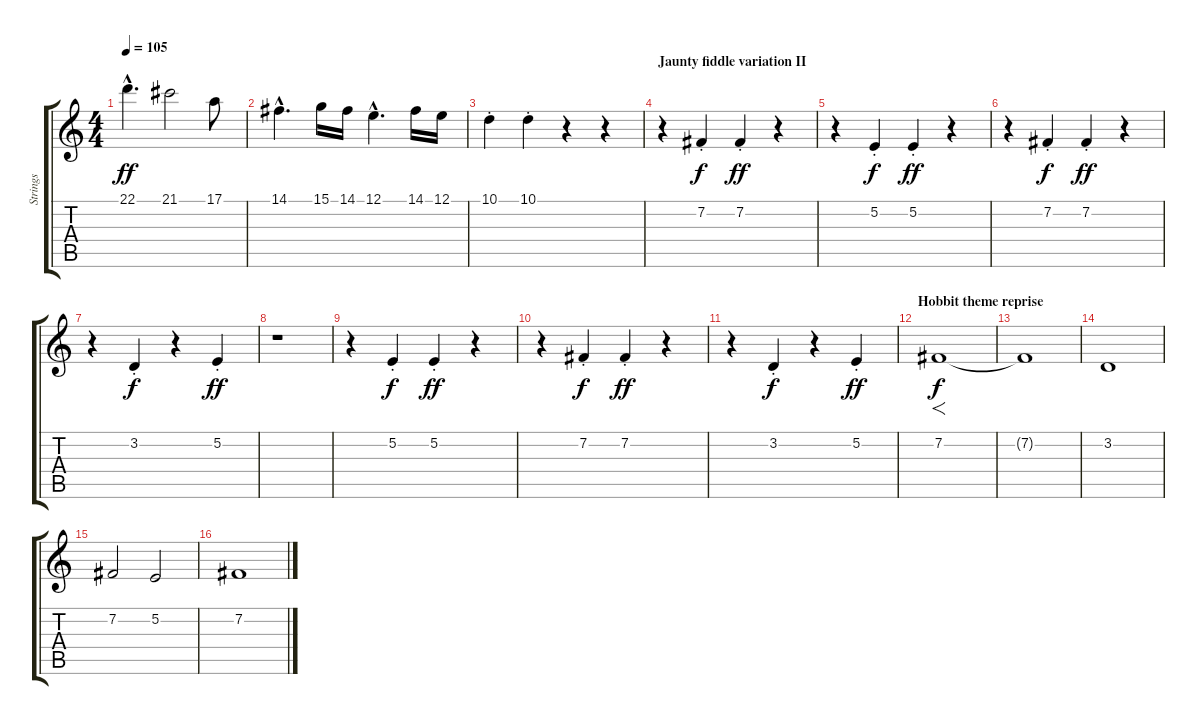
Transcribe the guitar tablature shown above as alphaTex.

\track ("Strings" "Strings") {instrument stringensemble1}
\staff {score tabs}
\tuning (E4 B3 G3 D3 A2 E2) {hide}
\ts (4 4)
\tempo 105
\clef g2
\ks c
22.1{hac}.4{d dy ff} 21.1.2 17.1.8 |
14.1{hac}.4{d} 15.1.16 14.1.16 12.1{hac}.4{d} 14.1.16 12.1.16 |
10.1{st}.4 10.1{st}.4 r.4 r.4 |
\section ("" "Jaunty fiddle variation II")
r.4{instrument stringensemble1} 7.2{st}.4{dy f} 7.2{st}.4{dy ff} r.4 |
r.4{instrument stringensemble1} 5.2{st}.4{dy f} 5.2{st}.4{dy ff} r.4 |
r.4{instrument stringensemble1} 7.2{st}.4{dy f} 7.2{st}.4{dy ff} r.4 |
r.4 3.2{st}.4{dy f} r.4 5.2{st}.4{dy ff} |
r.1 |
r.4{instrument stringensemble1} 5.2{st}.4{dy f} 5.2{st}.4{dy ff} r.4 |
r.4{instrument stringensemble1} 7.2{st}.4{dy f} 7.2{st}.4{dy ff} r.4 |
r.4 3.2{st}.4{dy f} r.4 5.2{st}.4{dy ff} |
\section ("" "Hobbit theme reprise")
7.2.1{f dy f} |
7.2{t}.1 |
3.2.1 |
7.2.2 5.2.2 |
7.2.1
